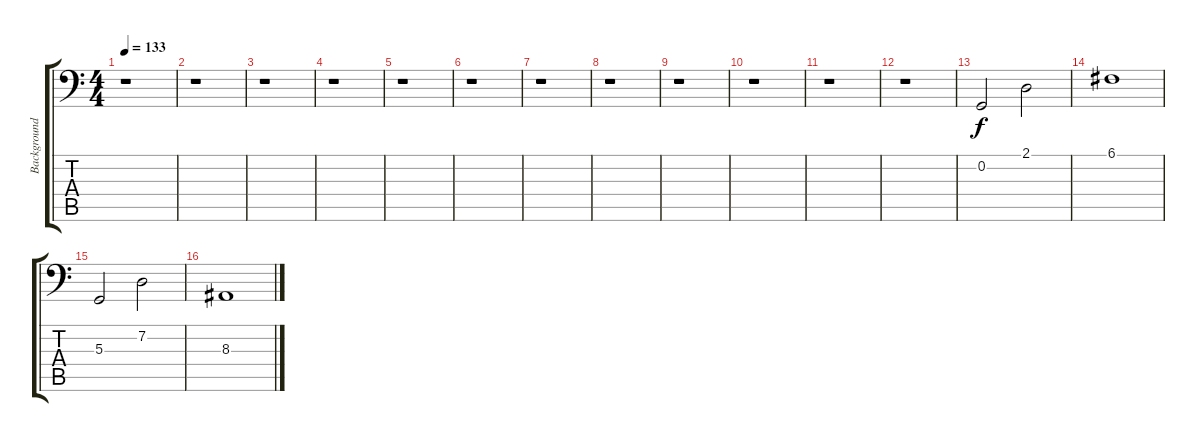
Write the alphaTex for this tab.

\track ("Background (Keyboard)" "Background") {instrument lead2sawtooth}
\staff {score tabs}
\tuning (C3 G2 D2 A1 E1 B0) {hide}
\ts (4 4)
\tempo 133
\clef f4
\ks c
r.1{dy f} |
r.1 |
r.1 |
r.1 |
r.1 |
r.1 |
r.1 |
r.1 |
r.1 |
r.1 |
r.1 |
r.1 |
0.2.2 2.1.2 |
6.1.1 |
5.3.2 7.2.2 |
8.3.1
